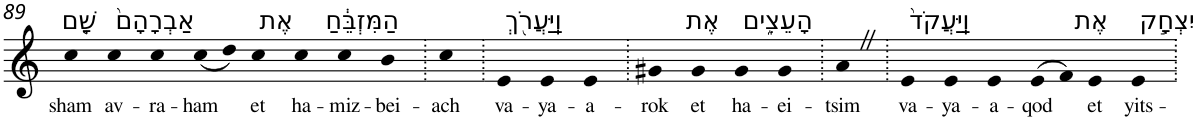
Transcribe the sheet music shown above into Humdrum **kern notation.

**kern	**text
*part1	*part1
*staff1	*staff1
*I"Piano	*
*I'Pno	*
!!LO:PB:g=z
*clefG2	*
*k[]	*
=89	=89
!LO:TX:a:t=שָׁ֤ם	!
!	!LO:LY:b
4cc	sham
!LO:TX:a:t=אַבְרָהָם֙	!
!	!LO:LY:b
4cc	av-
!	!LO:LY:b
4cc	-ra-
!	!LO:LY:b
(<8cc	-ham
8dd)	.
!LO:TX:a:t=אֶת	!
!	!LO:LY:b
4cc	et
!LO:TX:a:t=הַמִּזְבֵּ֔חַ	!
!	!LO:LY:b
4cc	ha-
!	!LO:LY:b
4cc	-miz-
!	!LO:LY:b
4b	-bei-
=90.	=90.
!	!LO:LY:b
4cc	-ach
=91.	=91.
!LO:TX:a:t=וַֽיַּעֲרֹ֖ךְ	!
!	!LO:LY:b
4e	va-
!	!LO:LY:b
4e	-ya-
!	!LO:LY:b
4e	-a-
=92.	=92.
!	!LO:LY:b
4g#X	-rok
!LO:TX:a:t=אֶת	!
!	!LO:LY:b
4g#	et
!LO:TX:a:t=הָעֵצִ֑ים	!
!	!LO:LY:b
4g#	ha-
!	!LO:LY:b
4g#	-ei-
=93.	=93.
!	!LO:LY:b
4aZ	-tsim
=94.	=94.
!LO:TX:a:t=וַֽיַּעֲקֹד֙	!
!	!LO:LY:b
4e	va-
!	!LO:LY:b
4e	-ya-
!	!LO:LY:b
4e	-a-
!	!LO:LY:b
(>8e	-qod
8f)	.
!LO:TX:a:t=אֶת	!
!	!LO:LY:b
4e	et
!LO:TX:a:t=יִצְחָ֣ק	!
!	!LO:LY:b
4e	yits-
=.	=.
*-	*-
